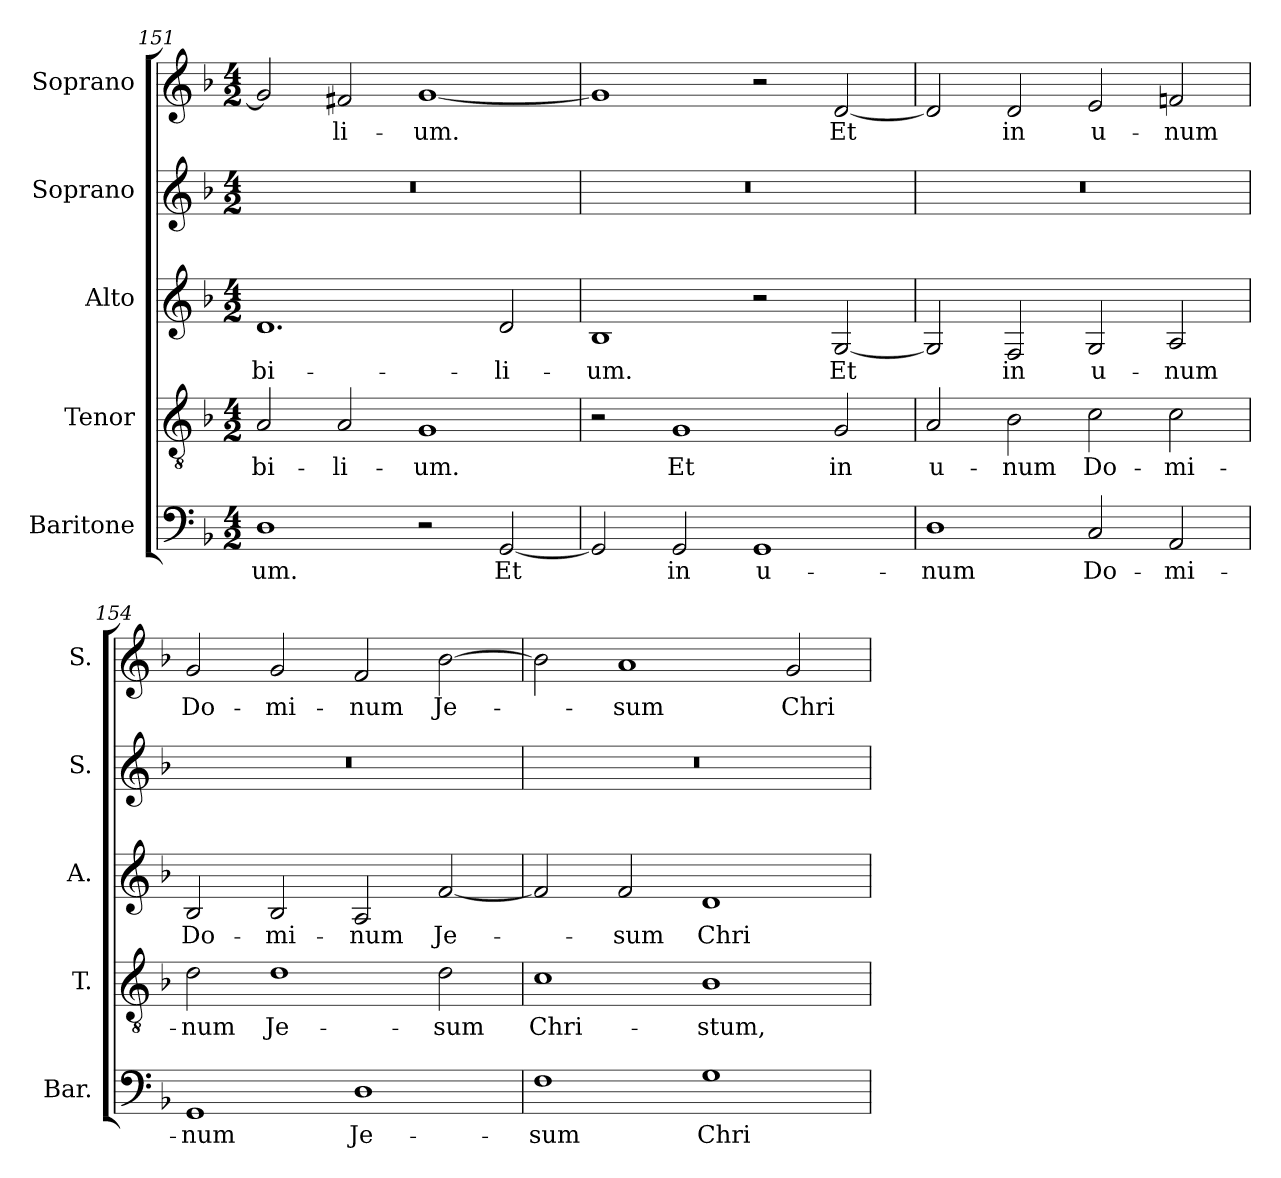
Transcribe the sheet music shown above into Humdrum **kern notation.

**kern	**text	**kern	**text	**kern	**text	**kern	**kern	**text
*part5	*part5	*part4	*part4	*part3	*part3	*part2	*part1	*part1
*staff5	*staff5	*staff4	*staff4	*staff3	*staff3	*staff2	*staff1	*staff1
*I"Baritone	*	*I"Tenor	*	*I"Alto	*	*I"Soprano	*I"Soprano	*
*I'Bar.	*	*I'T.	*	*I'A.	*	*I'S.	*I'S.	*
!!LO:LB:g=z
*clefF4	*	*clefGv2	*	*clefG2	*	*clefG2	*clefG2	*
*	*	*ITrd7c12	*	*	*	*	*	*
*k[b-]	*	*k[b-]	*	*k[b-]	*	*k[b-]	*k[b-]	*
*F:	*	*F:	*	*F:	*	*F:	*F:	*
*M4/2	*	*M4/2	*	*M4/2	*	*M4/2	*M4/2	*
=151	=151	=151	=151	=151	=151	=151	=151	=151
!	!LO:LY:b:color=#000000	!	!	!	!	!	!	!
!	!	!	!LO:LY:b:color=#000000	!	!	!	!	!
!	!	!	!	!	!LO:LY:b:color=#000000	!LO:N:vis=1	!	!
1Di	-um.	2AAi/	-bi-	1.di	-bi-	0r	2gi/]	.
!	!	!	!LO:LY:b:color=#000000	!	!	!	!	!
!	!	!	!	!	!	!	!	!LO:LY:b:color=#000000
.	.	2AAi/	-li-	.	.	.	2f#Xi/	-li-
!	!	!	!LO:LY:b:color=#000000	!	!	!	!	!
!	!	!	!	!	!	!	!	!LO:LY:b:color=#000000
2r	.	1GGi	-um.	.	.	.	[1gi	-um.
!	!LO:LY:b:color=#000000	!	!	!	!	!	!	!
!	!	!	!	!	!LO:LY:b:color=#000000	!	!	!
[2GGi/	Et	.	.	2di/	-li-	.	.	.
=152	=152	=152	=152	=152	=152	=152	=152	=152
!	!	!	!	!	!LO:LY:b:color=#000000	!LO:N:vis=1	!	!
2GGi/]	.	2r	.	1B-i	-um.	0r	1gi]	.
!	!LO:LY:b:color=#000000	!	!	!	!	!	!	!
!	!	!	!LO:LY:b:color=#000000	!	!	!	!	!
2GGi/	in	1GGi	Et	.	.	.	.	.
!	!LO:LY:b:color=#000000	!	!	!	!	!	!	!
1GGi	u-	.	.	2r	.	.	2r	.
!	!	!	!LO:LY:b:color=#000000	!	!	!	!	!
!	!	!	!	!	!LO:LY:b:color=#000000	!	!	!
!	!	!	!	!	!	!	!	!LO:LY:b:color=#000000
.	.	2GGi/	in	[2Gi/	Et	.	[2di/	Et
=153	=153	=153	=153	=153	=153	=153	=153	=153
!	!LO:LY:b:color=#000000	!	!	!	!	!	!	!
!	!	!	!LO:LY:b:color=#000000	!	!	!LO:N:vis=1	!	!
1Di	-num	2AAi/	u-	2Gi/]	.	0r	2di/]	.
!	!	!	!LO:LY:b:color=#000000	!	!	!	!	!
!	!	!	!	!	!LO:LY:b:color=#000000	!	!	!
!	!	!	!	!	!	!	!	!LO:LY:b:color=#000000
.	.	2BB-i\	-num	2Fi/	in	.	2di/	in
!	!LO:LY:b:color=#000000	!	!	!	!	!	!	!
!	!	!	!LO:LY:b:color=#000000	!	!	!	!	!
!	!	!	!	!	!LO:LY:b:color=#000000	!	!	!
!	!	!	!	!	!	!	!	!LO:LY:b:color=#000000
2Ci/	Do-	2Ci\	Do-	2Gi/	u-	.	2ei/	u-
!	!LO:LY:b:color=#000000	!	!	!	!	!	!	!
!	!	!	!LO:LY:b:color=#000000	!	!	!	!	!
!	!	!	!	!	!LO:LY:b:color=#000000	!	!	!
!	!	!	!	!	!	!	!	!LO:LY:b:color=#000000
2AAi/	-mi-	2Ci\	-mi-	2Ai/	-num	.	2fni/	-num
=154	=154	=154	=154	=154	=154	=154	=154	=154
!	!LO:LY:b:color=#000000	!	!	!	!	!	!	!
!	!	!	!LO:LY:b:color=#000000	!	!	!	!	!
!	!	!	!	!	!LO:LY:b:color=#000000	!LO:N:vis=1	!	!
!	!	!	!	!	!	!	!	!LO:LY:b:color=#000000
1GGi	-num	2Di\	-num	2B-i/	Do-	0r	2gi/	Do-
!	!	!	!LO:LY:b:color=#000000	!	!	!	!	!
!	!	!	!	!	!LO:LY:b:color=#000000	!	!	!
!	!	!	!	!	!	!	!	!LO:LY:b:color=#000000
.	.	1Di	Je-	2B-i/	-mi-	.	2gi/	-mi-
!	!LO:LY:b:color=#000000	!	!	!	!	!	!	!
!	!	!	!	!	!LO:LY:b:color=#000000	!	!	!
!	!	!	!	!	!	!	!	!LO:LY:b:color=#000000
1Di	Je-	.	.	2Ai/	-num	.	2fi/	-num
!	!	!	!LO:LY:b:color=#000000	!	!	!	!	!
!	!	!	!	!	!LO:LY:b:color=#000000	!	!	!
!	!	!	!	!	!	!	!	!LO:LY:b:color=#000000
.	.	2Di\	-sum	[2fi/	Je-	.	[2b-i\	Je-
=155	=155	=155	=155	=155	=155	=155	=155	=155
!	!LO:LY:b:color=#000000	!	!	!	!	!	!	!
!	!	!	!LO:LY:b:color=#000000	!	!	!LO:N:vis=1	!	!
1Fi	-sum	1Ci	Chri-	2fi/]	.	0r	2b-i\]	.
!	!	!	!	!	!LO:LY:b:color=#000000	!	!	!
!	!	!	!	!	!	!	!	!LO:LY:b:color=#000000
.	.	.	.	2fi/	-sum	.	1ai	-sum
!	!LO:LY:b:color=#000000	!	!	!	!	!	!	!
!	!	!	!LO:LY:b:color=#000000	!	!	!	!	!
!	!	!	!	!	!LO:LY:b:color=#000000	!	!	!
1Gi	Chri-	1BB-i	-stum,	1di	Chri-	.	.	.
!	!	!	!	!	!	!	!	!LO:LY:b:color=#000000
.	.	.	.	.	.	.	2gi/	Chri-
=	=	=	=	=	=	=	=	=
*-	*-	*-	*-	*-	*-	*-	*-	*-
